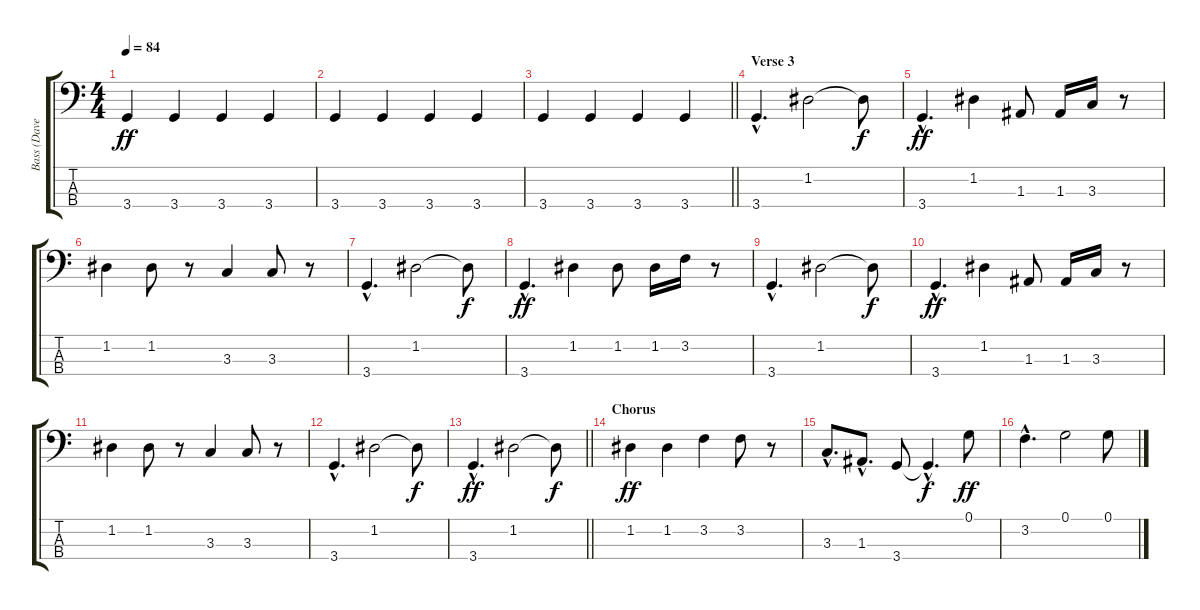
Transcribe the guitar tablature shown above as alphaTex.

\track ("Bass (Dave Pegg)" "Bass (Dave") {instrument electricbassfinger}
\staff {score tabs}
\tuning (G2 D2 A1 E1) {hide}
\ts (4 4)
\tempo 84
\clef f4
\ks c
3.4.4{dy ff} 3.4.4 3.4.4 3.4.4 |
3.4.4 3.4.4 3.4.4 3.4.4 |
\barLineRight lightlight
3.4.4 3.4.4 3.4.4 3.4.4 |
\section ("" "Verse 3")
3.4{hac}.4{d} 1.2.2 1.2{t}.8{dy f} |
3.4{hac}.4{d dy ff} 1.2.4 1.3.8 1.3.16 3.3.16 r.8 |
1.2.4 1.2.8 r.8 3.3.4 3.3.8 r.8 |
3.4{hac}.4{d} 1.2.2 1.2{t}.8{dy f} |
3.4{hac}.4{d dy ff} 1.2.4 1.2.8 1.2.16 3.2.16 r.8 |
3.4{hac}.4{d} 1.2.2 1.2{t}.8{dy f} |
3.4{hac}.4{d dy ff} 1.2.4 1.3.8 1.3.16 3.3.16 r.8 |
1.2.4 1.2.8 r.8 3.3.4 3.3.8 r.8 |
3.4{hac}.4{d} 1.2.2 1.2{t}.8{dy f} |
\barLineRight lightlight
3.4{hac}.4{d dy ff} 1.2.2 1.2{t}.8{dy f} |
\section ("" "Chorus")
1.2.4{dy ff} 1.2.4 3.2.4 3.2.8 r.8 |
3.3{hac}.8{d} 1.3{hac}.8{d} 3.4.8 3.4{hac t}.4{d dy f} 0.1.8{dy ff} |
3.2{hac}.4{d} 0.1.2 0.1.8
